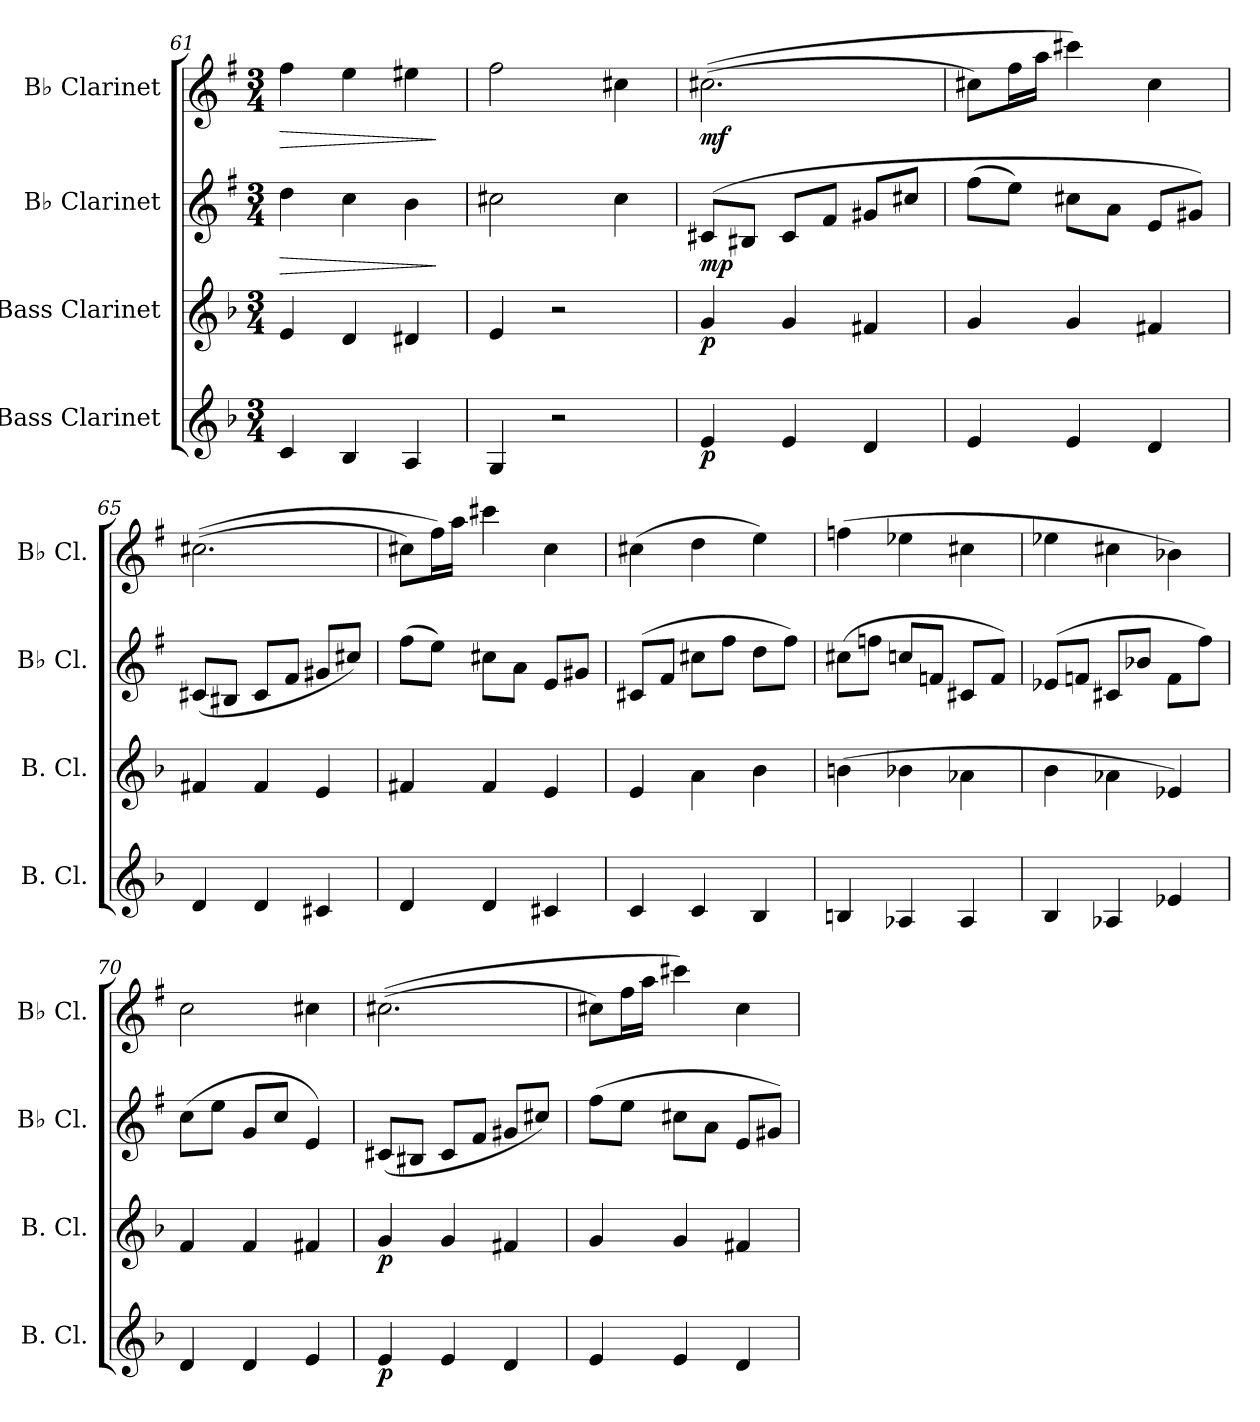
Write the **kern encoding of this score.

**kern	**dynam	**kern	**dynam	**kern	**dynam	**kern	**dynam
*part4	*part4	*part3	*part3	*part2	*part2	*part1	*part1
*staff4	*staff4	*staff3	*staff3	*staff2	*staff2	*staff1	*staff1
*I"Bass Clarinet	*	*I"Bass Clarinet	*	*I"B♭ Clarinet	*	*I"B♭ Clarinet	*
*I'B. Cl.	*	*I'B. Cl.	*	*I'B♭ Cl.	*	*I'B♭ Cl.	*
!!LO:PB:g=z
*clefG2	*	*clefG2	*	*clefG2	*	*clefG2	*
*ITrd8c14	*	*ITrd8c14	*	*ITrd1c2	*	*ITrd1c2	*
*k[b-]	*	*k[b-]	*	*k[b-]	*	*k[b-]	*
*M3/4	*	*M3/4	*	*M3/4	*	*M3/4	*
=61	=61	=61	=61	=61	=61	=61	=61
!	!	!	!	!	!LO:HP:b	!	!LO:HP:b
4C/	.	4E/	.	4cc\	>	4ee\	>
4BB-/	.	4D/	.	4b-\	.	4dd\	.
4AA/	.	4D#X/	.	4a\	.	4dd#X\	.
.	.	.	.	.	]	.	]
=62	=62	=62	=62	=62	=62	=62	=62
4GG/	.	4E/	.	2bn\	.	2ee\	.
2r	.	2r	.	.	.	.	.
.	.	.	.	4b\	.	4bn\	.
=63	=63	=63	=63	=63	=63	=63	=63
!	!LO:DY:b	!	!LO:DY:b	!	!LO:DY:b	!	!LO:DY:b
4E/	p	4G/	p	(8Bn/L	mp	((2.bn\	mf
.	.	.	.	8A#X/J	.	.	.
4E/	.	4G/	.	8B/L	.	.	.
.	.	.	.	8e/J	.	.	.
4D/	.	4F#X/	.	8f#X/L	.	.	.
.	.	.	.	8bn/J	.	.	.
=64	=64	=64	=64	=64	=64	=64	=64
4E/	.	4G/	.	(8ee\L	.	8bn\L)	.
.	.	.	.	8dd\J)	.	16ee\L	.
.	.	.	.	.	.	16gg\JJ	.
4E/	.	4G/	.	8bn\L	.	4bbn\)	.
.	.	.	.	8g\J	.	.	.
4D/	.	4F#X/	.	8d/L	.	4b\	.
.	.	.	.	8f#X/J)	.	.	.
=65	=65	=65	=65	=65	=65	=65	=65
4D/	.	4F#X/	.	(8Bn/L	.	((2.bn\	.
.	.	.	.	8A#X/J	.	.	.
4D/	.	4F#/	.	8B/L	.	.	.
.	.	.	.	8e/J	.	.	.
4C#X/	.	4E/	.	8f#X/L	.	.	.
.	.	.	.	8bn/J)	.	.	.
!!LO:LB:g=z
=66	=66	=66	=66	=66	=66	=66	=66
4D/	.	4F#X/	.	(8ee\L	.	8bn\L)	.
.	.	.	.	8dd\J)	.	16ee\L)	.
.	.	.	.	.	.	16gg\JJ	.
4D/	.	4F#/	.	8bn\L	.	4bbn\	.
.	.	.	.	8g\J	.	.	.
4C#X/	.	4E/	.	8d/L	.	4b\	.
.	.	.	.	8f#X/J	.	.	.
=67	=67	=67	=67	=67	=67	=67	=67
4C/	.	4E/	.	(8Bn/L	.	(4bn\	.
.	.	.	.	8e/J	.	.	.
4C/	.	4A\	.	8bn\L	.	4cc\	.
.	.	.	.	8ee\J	.	.	.
4BB-/	.	4B-\	.	8cc\L	.	4dd\)	.
.	.	.	.	8ee\J)	.	.	.
=68	=68	=68	=68	=68	=68	=68	=68
4BBn/	.	(4Bn\	.	(8bn\L	.	(4ee-X\	.
.	.	.	.	8ee-X\J	.	.	.
4AA-X/	.	4B-X\	.	8b-X/L	.	4dd-X\	.
.	.	.	.	8e-X/J	.	.	.
4AA-/	.	4A-X\	.	8Bn/L	.	4bn\	.
.	.	.	.	8e-/J)	.	.	.
=69	=69	=69	=69	=69	=69	=69	=69
4BB-/	.	4B-\	.	(8d-X/L	.	4dd-X\	.
.	.	.	.	8e-X/J	.	.	.
4AA-X/	.	4A-X\	.	8Bn/L	.	4bn\	.
.	.	.	.	8a-X/J	.	.	.
4E-X/	.	4E-X/)	.	8e-\L	.	4a-X\)	.
.	.	.	.	8ee\J)	.	.	.
=70	=70	=70	=70	=70	=70	=70	=70
4D/	.	4F/	.	(8b-\L	.	2b-\	.
.	.	.	.	8dd\J	.	.	.
4D/	.	4F/	.	8f/L	.	.	.
.	.	.	.	8b-/J	.	.	.
4E/	.	4F#X/	.	4d/)	.	4bn\	.
!!LO:LB:g=z
=71	=71	=71	=71	=71	=71	=71	=71
!	!LO:DY:b	!	!LO:DY:b	!	!	!	!
4E/	p	4G/	p	(8Bn/L	.	((2.bn\	.
.	.	.	.	8A#X/J	.	.	.
4E/	.	4G/	.	8B/L	.	.	.
.	.	.	.	8e/J	.	.	.
4D/	.	4F#X/	.	8f#X/L	.	.	.
.	.	.	.	8bn/J)	.	.	.
=72	=72	=72	=72	=72	=72	=72	=72
4E/	.	4G/	.	(8ee\L	.	8bn\L)	.
.	.	.	.	8dd\J	.	16ee\L	.
.	.	.	.	.	.	16gg\JJ	.
4E/	.	4G/	.	8bn\L	.	4bbn\)	.
.	.	.	.	8g\J	.	.	.
4D/	.	4F#X/	.	8d/L	.	4b\	.
.	.	.	.	8f#X/J)	.	.	.
=	=	=	=	=	=	=	=
*-	*-	*-	*-	*-	*-	*-	*-
